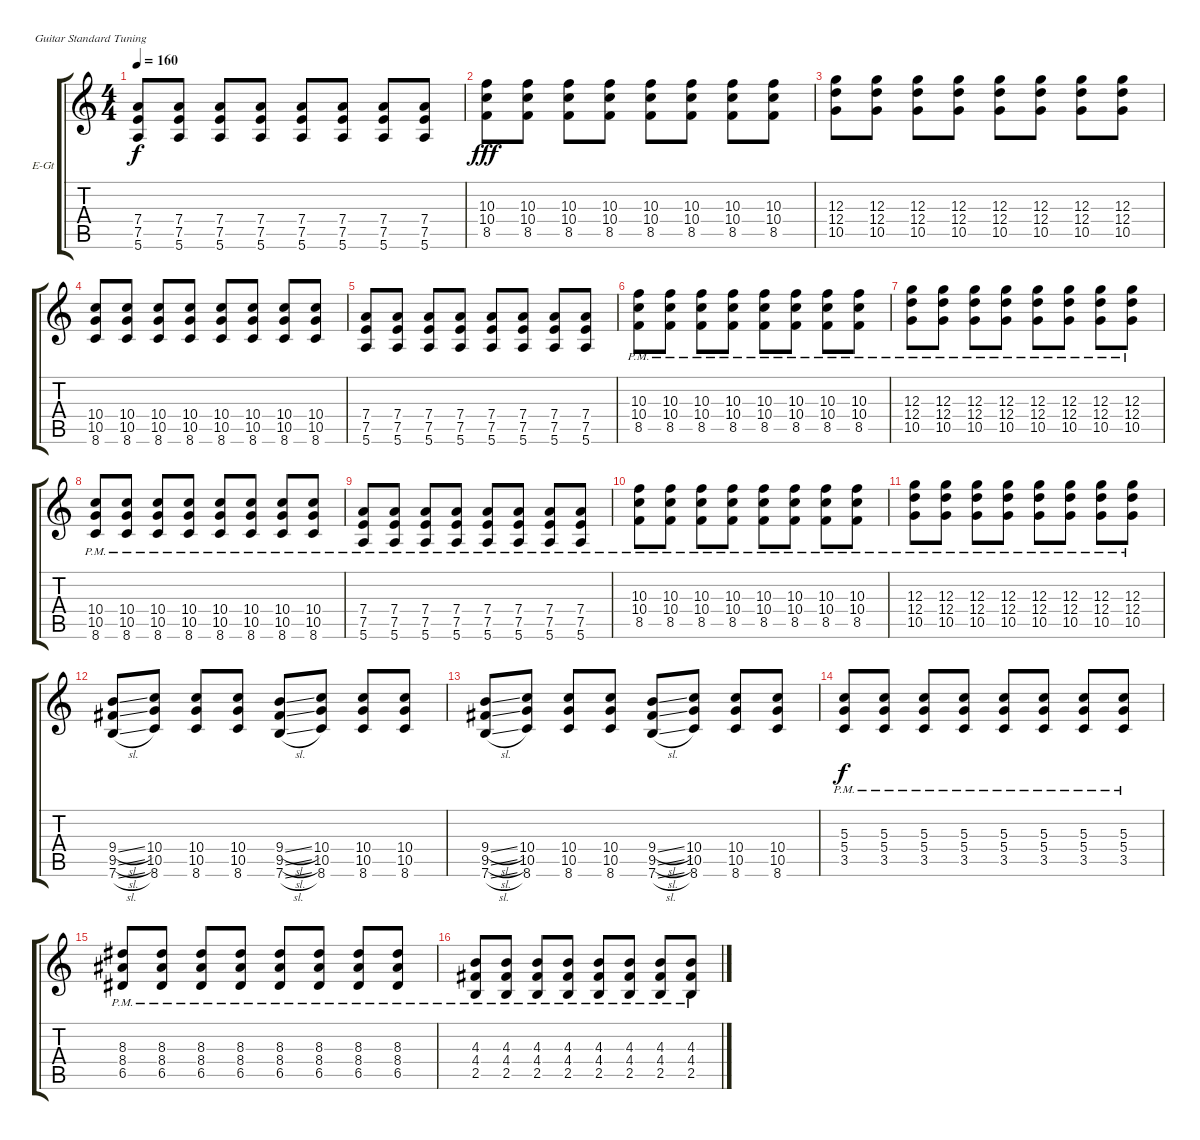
\bracketExtendMode groupsimilarinstruments
\firstSystemTrackNameOrientation horizontal
\otherSystemsTrackNameOrientation horizontal
\track ("Äîðîæêà 2" "E-Gt") {instrument overdrivenguitar}
\staff {score tabs}
\tuning (E4 B3 G3 D3 A2 E2)
\ts (4 4)
\tempo 160
\clef g2
\ks c
(7.4 7.5 5.6).8{dy f} (7.4 7.5 5.6).8 (7.4 7.5 5.6).8 (7.4 7.5 5.6).8 (7.4 7.5 5.6).8 (7.4 7.5 5.6).8 (7.4 7.5 5.6).8 (7.4 7.5 5.6).8 |
(10.3 10.4 8.5).8{dy fff} (10.3 10.4 8.5).8 (10.3 10.4 8.5).8 (10.3 10.4 8.5).8 (10.3 10.4 8.5).8 (10.3 10.4 8.5).8 (10.3 10.4 8.5).8 (10.3 10.4 8.5).8 |
(12.3 12.4 10.5).8 (12.3 12.4 10.5).8 (12.3 12.4 10.5).8 (12.3 12.4 10.5).8 (12.3 12.4 10.5).8 (12.3 12.4 10.5).8 (12.3 12.4 10.5).8 (12.3 12.4 10.5).8 |
(10.4 10.5 8.6).8 (10.4 10.5 8.6).8 (10.4 10.5 8.6).8 (10.4 10.5 8.6).8 (10.4 10.5 8.6).8 (10.4 10.5 8.6).8 (10.4 10.5 8.6).8 (10.4 10.5 8.6).8 |
(7.4 7.5 5.6).8 (7.4 7.5 5.6).8 (7.4 7.5 5.6).8 (7.4 7.5 5.6).8 (7.4 7.5 5.6).8 (7.4 7.5 5.6).8 (7.4 7.5 5.6).8 (7.4 7.5 5.6).8 |
(10.3{pm} 10.4{pm} 8.5{pm}).8 (10.3{pm} 10.4{pm} 8.5{pm}).8 (10.3{pm} 10.4{pm} 8.5{pm}).8 (10.3{pm} 10.4{pm} 8.5{pm}).8 (10.3{pm} 10.4{pm} 8.5{pm}).8 (10.3{pm} 10.4{pm} 8.5{pm}).8 (10.3{pm} 10.4{pm} 8.5{pm}).8 (10.3{pm} 10.4{pm} 8.5{pm}).8 |
(12.3{pm} 12.4{pm} 10.5{pm}).8 (12.3{pm} 12.4{pm} 10.5{pm}).8 (12.3{pm} 12.4{pm} 10.5{pm}).8 (12.3{pm} 12.4{pm} 10.5{pm}).8 (12.3{pm} 12.4{pm} 10.5{pm}).8 (12.3{pm} 12.4{pm} 10.5{pm}).8 (12.3{pm} 12.4{pm} 10.5{pm}).8 (12.3{pm} 12.4{pm} 10.5{pm}).8 |
(10.4{pm} 10.5{pm} 8.6{pm}).8 (10.4{pm} 10.5{pm} 8.6{pm}).8 (10.4{pm} 10.5{pm} 8.6{pm}).8 (10.4{pm} 10.5{pm} 8.6{pm}).8 (10.4{pm} 10.5{pm} 8.6{pm}).8 (10.4{pm} 10.5{pm} 8.6{pm}).8 (10.4{pm} 10.5{pm} 8.6{pm}).8 (10.4{pm} 10.5{pm} 8.6{pm}).8 |
(7.4{pm} 7.5{pm} 5.6{pm}).8 (7.4{pm} 7.5{pm} 5.6{pm}).8 (7.4{pm} 7.5{pm} 5.6{pm}).8 (7.4{pm} 7.5{pm} 5.6{pm}).8 (7.4{pm} 7.5{pm} 5.6{pm}).8 (7.4{pm} 7.5{pm} 5.6{pm}).8 (7.4{pm} 7.5{pm} 5.6{pm}).8 (7.4{pm} 7.5{pm} 5.6{pm}).8 |
(10.3{pm} 10.4{pm} 8.5{pm}).8 (10.3{pm} 10.4{pm} 8.5{pm}).8 (10.3{pm} 10.4{pm} 8.5{pm}).8 (10.3{pm} 10.4{pm} 8.5{pm}).8 (10.3{pm} 10.4{pm} 8.5{pm}).8 (10.3{pm} 10.4{pm} 8.5{pm}).8 (10.3{pm} 10.4{pm} 8.5{pm}).8 (10.3{pm} 10.4{pm} 8.5{pm}).8 |
(12.3{pm} 12.4{pm} 10.5{pm}).8 (12.3{pm} 12.4{pm} 10.5{pm}).8 (12.3{pm} 12.4{pm} 10.5{pm}).8 (12.3{pm} 12.4{pm} 10.5{pm}).8 (12.3{pm} 12.4{pm} 10.5{pm}).8 (12.3{pm} 12.4{pm} 10.5{pm}).8 (12.3{pm} 12.4{pm} 10.5{pm}).8 (12.3{pm} 12.4{pm} 10.5{pm}).8 |
(9.4{sl} 9.5{sl} 7.6{sl}).8 (10.4 10.5 8.6).8 (10.4 10.5 8.6).8 (10.4 10.5 8.6).8 (9.4{sl} 9.5{sl} 7.6{sl}).8 (10.4 10.5 8.6).8 (10.4 10.5 8.6).8 (10.4 10.5 8.6).8 |
(9.4{sl} 9.5{sl} 7.6{sl}).8 (10.4 10.5 8.6).8 (10.4 10.5 8.6).8 (10.4 10.5 8.6).8 (9.4{sl} 9.5{sl} 7.6{sl}).8 (10.4 10.5 8.6).8 (10.4 10.5 8.6).8 (10.4 10.5 8.6).8 |
(5.3{pm} 5.4{pm} 3.5).8{dy f} (5.3{pm} 5.4{pm} 3.5).8 (5.3{pm} 5.4{pm} 3.5).8 (5.3{pm} 5.4{pm} 3.5).8 (5.3{pm} 5.4{pm} 3.5).8 (5.3{pm} 5.4{pm} 3.5).8 (5.3{pm} 5.4{pm} 3.5).8 (5.3{pm} 5.4{pm} 3.5).8 |
(8.3{pm} 8.4{pm} 6.5).8 (8.3{pm} 8.4{pm} 6.5).8 (8.3{pm} 8.4{pm} 6.5).8 (8.3{pm} 8.4{pm} 6.5).8 (8.3{pm} 8.4{pm} 6.5).8 (8.3{pm} 8.4{pm} 6.5).8 (8.3{pm} 8.4{pm} 6.5).8 (8.3{pm} 8.4{pm} 6.5).8 |
(4.3{pm} 4.4{pm} 2.5).8 (4.3{pm} 4.4{pm} 2.5).8 (4.3{pm} 4.4{pm} 2.5).8 (4.3{pm} 4.4{pm} 2.5).8 (4.3{pm} 4.4{pm} 2.5).8 (4.3{pm} 4.4{pm} 2.5).8 (4.3{pm} 4.4{pm} 2.5).8 (4.3{pm} 4.4{pm} 2.5).8
